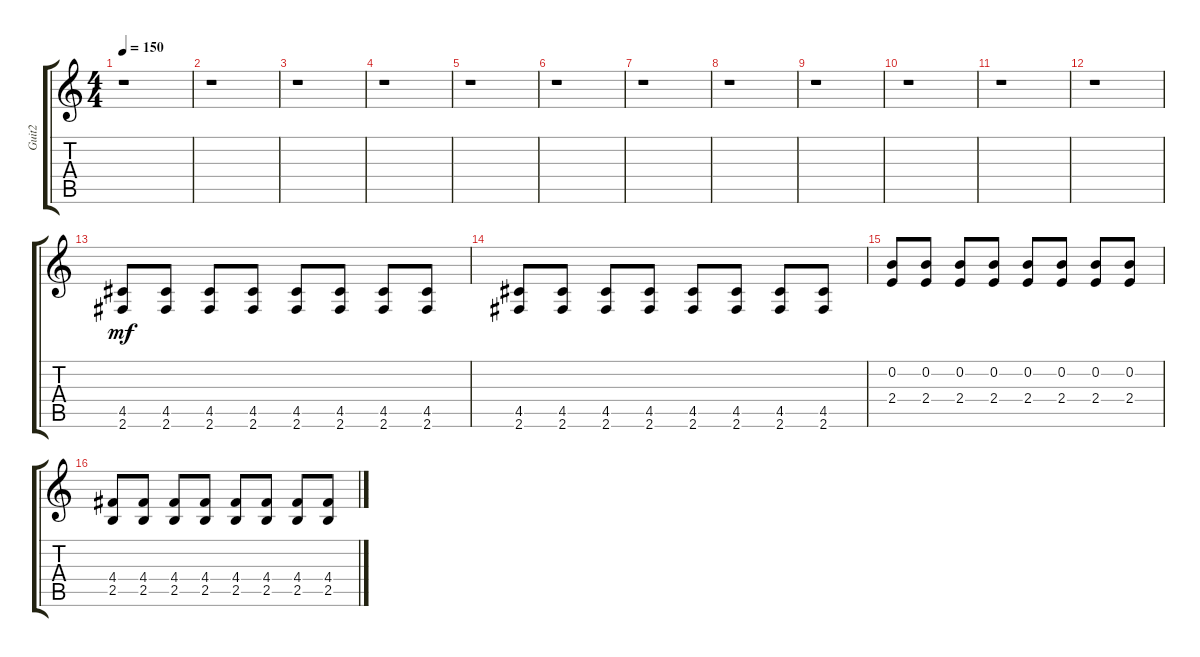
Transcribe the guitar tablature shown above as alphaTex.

\track ("Guit2" "Guit2") {instrument distortionguitar}
\staff {score tabs}
\tuning (E4 B3 G3 D3 A2 E2) {hide}
\ts (4 4)
\tempo 150
\clef g2
\ks c
r.1{dy f} |
r.1 |
r.1 |
r.1 |
r.1 |
r.1 |
r.1 |
r.1 |
r.1 |
r.1 |
r.1 |
r.1 |
(4.5 2.6).8{dy mf} (4.5 2.6).8 (4.5 2.6).8 (4.5 2.6).8 (4.5 2.6).8 (4.5 2.6).8 (4.5 2.6).8 (4.5 2.6).8 |
(4.5 2.6).8 (4.5 2.6).8 (4.5 2.6).8 (4.5 2.6).8 (4.5 2.6).8 (4.5 2.6).8 (4.5 2.6).8 (4.5 2.6).8 |
(0.2 2.4).8 (0.2 2.4).8 (0.2 2.4).8 (0.2 2.4).8 (0.2 2.4).8 (0.2 2.4).8 (0.2 2.4).8 (0.2 2.4).8 |
(4.4 2.5).8 (4.4 2.5).8 (4.4 2.5).8 (4.4 2.5).8 (4.4 2.5).8 (4.4 2.5).8 (4.4 2.5).8 (4.4 2.5).8
